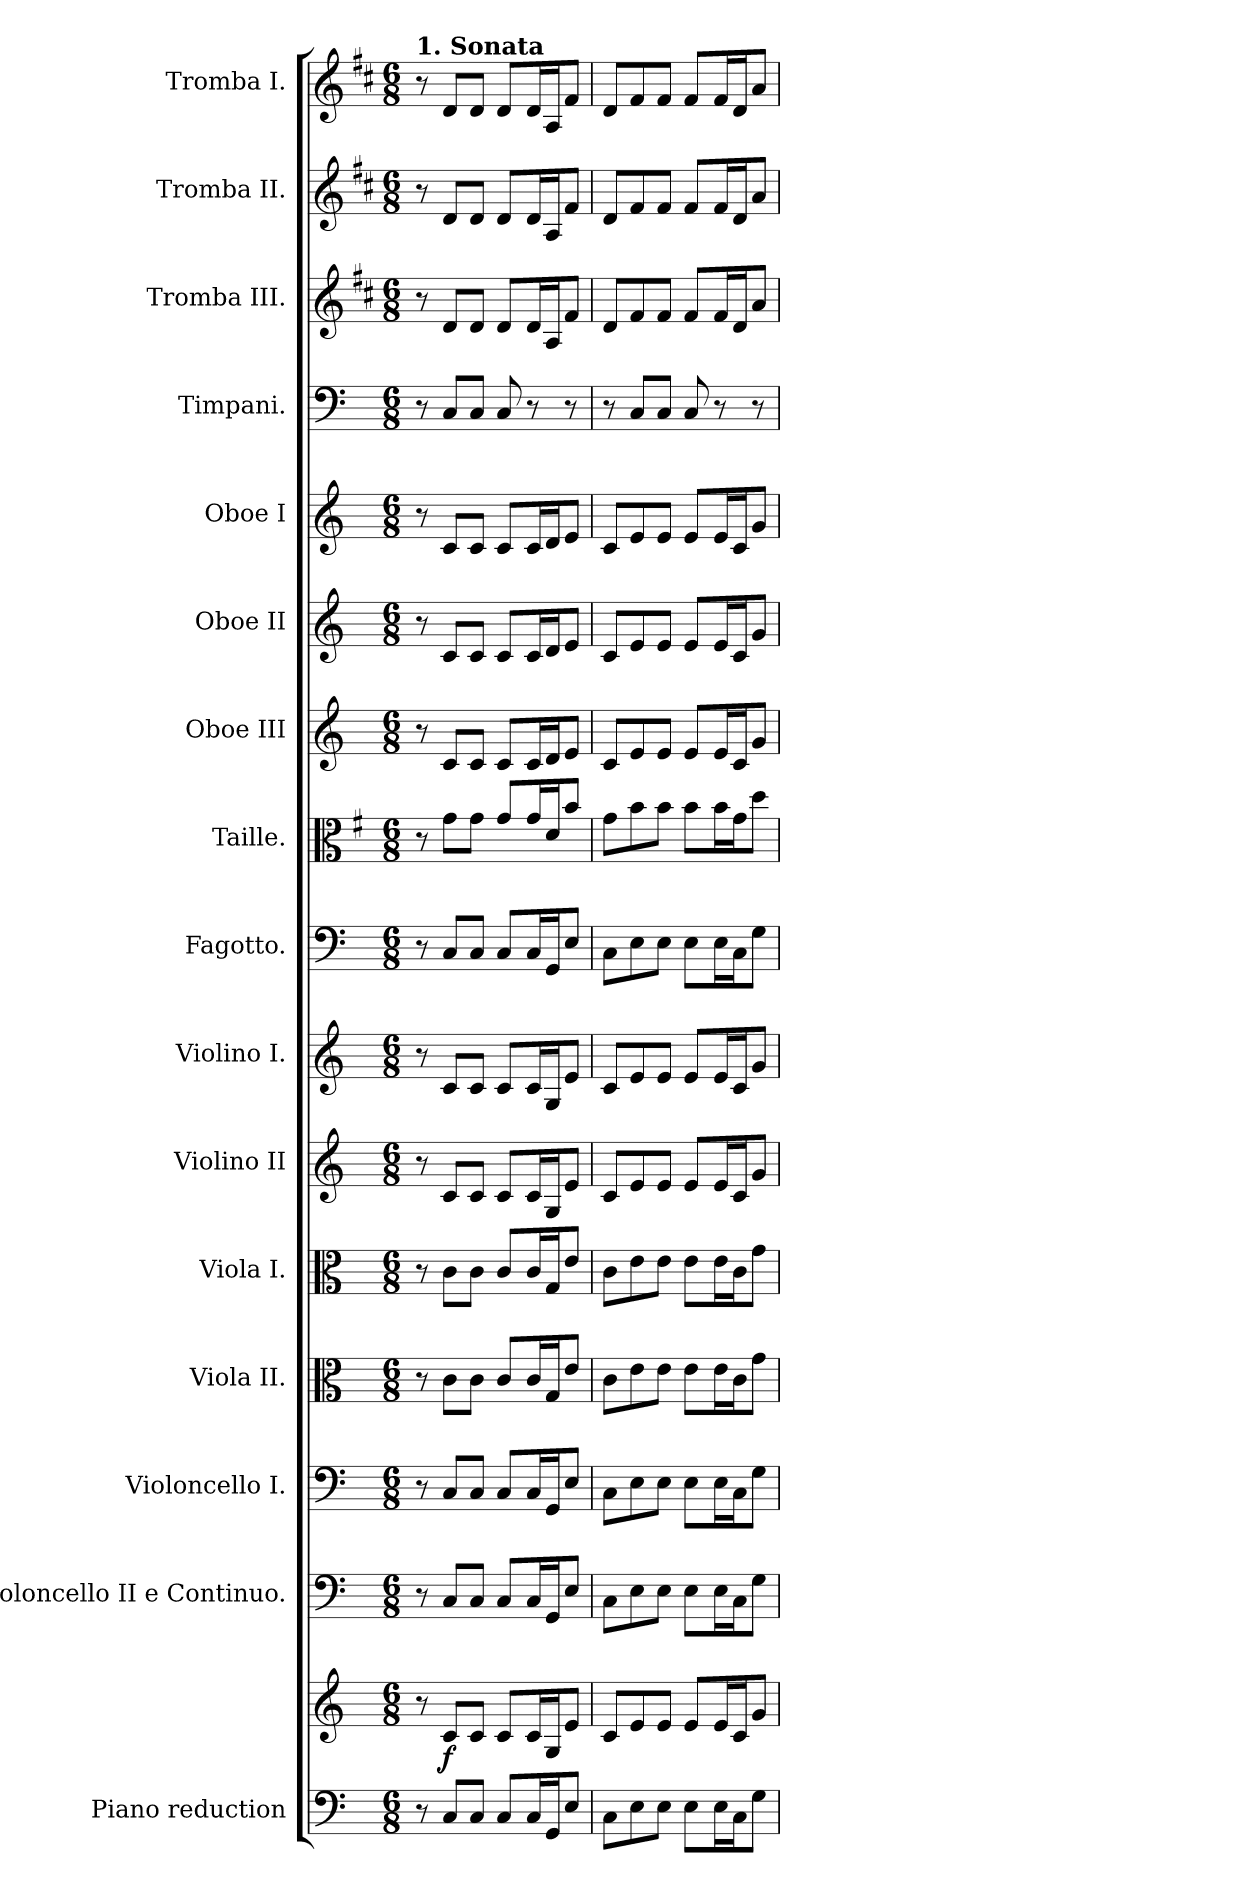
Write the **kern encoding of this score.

**kern	**kern	**dynam	**kern	**kern	**kern	**kern	**kern	**kern	**kern	**kern	**kern	**kern	**kern	**kern	**kern	**kern	**kern
*part16	*part16	*part16	*part15	*part14	*part13	*part12	*part11	*part10	*part9	*part8	*part7	*part6	*part5	*part4	*part3	*part2	*part1
*staff17	*staff16	*staff16/17	*staff15	*staff14	*staff13	*staff12	*staff11	*staff10	*staff9	*staff8	*staff7	*staff6	*staff5	*staff4	*staff3	*staff2	*staff1
*I"Piano reduction	*	*	*I"Violoncello II e Continuo.	*I"Violoncello I.	*I"Viola II.	*I"Viola I.	*I"Violino II	*I"Violino I.	*I"Fagotto.	*I"Taille.	*I"Oboe III	*I"Oboe II	*I"Oboe I	*I"Timpani.	*I"Tromba III.	*I"Tromba II.	*I"Tromba I.
*I'Pno	*	*	*I'Vc	*I'Vc	*I'Vla	*I'Vla	*	*I'Vln	*	*	*I'Ob	*I'Ob	*I'Ob	*I'Timp	*	*	*
*stria5	*stria5	*	*	*	*	*	*	*	*	*	*	*	*	*	*	*	*
*clefF4	*clefG2	*	*clefF4	*clefF4	*clefC3	*clefC3	*clefG2	*clefG2	*clefF4	*clefC3	*clefG2	*clefG2	*clefG2	*clefF4	*clefG2	*clefG2	*clefG2
*	*	*	*ITrd7c12	*	*	*	*	*	*	*ITrd4c7	*	*	*	*	*ITrd1c2	*ITrd1c2	*ITrd1c2
*k[]	*k[]	*	*k[]	*k[]	*k[]	*k[]	*k[]	*k[]	*k[]	*k[]	*k[]	*k[]	*k[]	*k[]	*k[]	*k[]	*k[]
*M6/8	*M6/8	*	*M6/8	*M6/8	*M6/8	*M6/8	*M6/8	*M6/8	*M6/8	*M6/8	*M6/8	*M6/8	*M6/8	*M6/8	*M6/8	*M6/8	*M6/8
=1	=1	=1	=1	=1	=1	=1	=1	=1	=1	=1	=1	=1	=1	=1	=1	=1	=1
!	!	!	!	!	!	!	!	!	!	!	!	!	!	!	!	!	!LO:TX:a:B:t=1. Sonata
8r	8r	.	8r	8r	8r	8r	8r	8r	8r	8r	8r	8r	8r	8r	8r	8r	8r
!	!	!LO:DY:b	!	!	!	!	!	!	!	!	!	!	!	!	!	!	!
8C/L	8c/L	f	8CC/L	8C/L	8c\L	8c\L	8c/L	8c/L	8C/L	8c\L	8c/L	8c/L	8c/L	8C/L	8c/L	8c/L	8c/L
8C/J	8c/J	.	8CC/J	8C/J	8c\J	8c\J	8c/J	8c/J	8C/J	8c\J	8c/J	8c/J	8c/J	8C/J	8c/J	8c/J	8c/J
8C/L	8c/L	.	8CC/L	8C/L	8c/L	8c/L	8c/L	8c/L	8C/L	8c/L	8c/L	8c/L	8c/L	8C/	8c/L	8c/L	8c/L
16C/L	16c/L	.	16CC/L	16C/L	16c/L	16c/L	16c/L	16c/L	16C/L	16c/L	16c/L	16c/L	16c/L	8r	16c/L	16c/L	16c/L
16GG/J	16G/J	.	16GGG/J	16GG/J	16G/J	16G/J	16G/J	16G/J	16GG/J	16G/J	16d/J	16d/J	16d/J	.	16G/J	16G/J	16G/J
8E/J	8e/J	.	8EE/J	8E/J	8e/J	8e/J	8e/J	8e/J	8E/J	8e/J	8e/J	8e/J	8e/J	8r	8e/J	8e/J	8e/J
=2	=2	=2	=2	=2	=2	=2	=2	=2	=2	=2	=2	=2	=2	=2	=2	=2	=2
8C\L	8c/L	.	8CC\L	8C\L	8c\L	8c\L	8c/L	8c/L	8C\L	8c\L	8c/L	8c/L	8c/L	8r	8c/L	8c/L	8c/L
8E\	8e/	.	8EE\	8E\	8e\	8e\	8e/	8e/	8E\	8e\	8e/	8e/	8e/	8C/L	8e/	8e/	8e/
8E\J	8e/J	.	8EE\J	8E\J	8e\J	8e\J	8e/J	8e/J	8E\J	8e\J	8e/J	8e/J	8e/J	8C/J	8e/J	8e/J	8e/J
8E\L	8e/L	.	8EE\L	8E\L	8e\L	8e\L	8e/L	8e/L	8E\L	8e\L	8e/L	8e/L	8e/L	8C/	8e/L	8e/L	8e/L
16E\L	16e/L	.	16EE\L	16E\L	16e\L	16e\L	16e/L	16e/L	16E\L	16e\L	16e/L	16e/L	16e/L	8r	16e/L	16e/L	16e/L
16C\J	16c/J	.	16CC\J	16C\J	16c\J	16c\J	16c/J	16c/J	16C\J	16c\J	16c/J	16c/J	16c/J	.	16c/J	16c/J	16c/J
8G\J	8g/J	.	8GG\J	8G\J	8g\J	8g\J	8g/J	8g/J	8G\J	8g\J	8g/J	8g/J	8g/J	8r	8g/J	8g/J	8g/J
=	=	=	=	=	=	=	=	=	=	=	=	=	=	=	=	=	=
*-	*-	*-	*-	*-	*-	*-	*-	*-	*-	*-	*-	*-	*-	*-	*-	*-	*-
